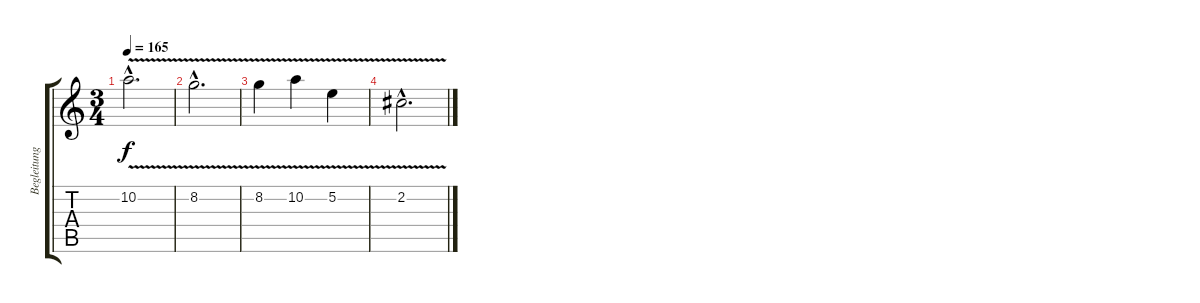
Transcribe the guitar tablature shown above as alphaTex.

\track ("Begleitung 2" "Begleitung") {instrument overdrivenguitar}
\staff {score tabs}
\tuning (E4 B3 G3 D3 A2 E2) {hide}
\ts (3 4)
\tempo 165
\clef g2
\ks c
10.2{v hac}.2{d dy f} |
8.2{v hac}.2{d} |
8.2{v}.4 10.2{v}.4 5.2{v}.4 |
2.2{v hac}.2{d}
